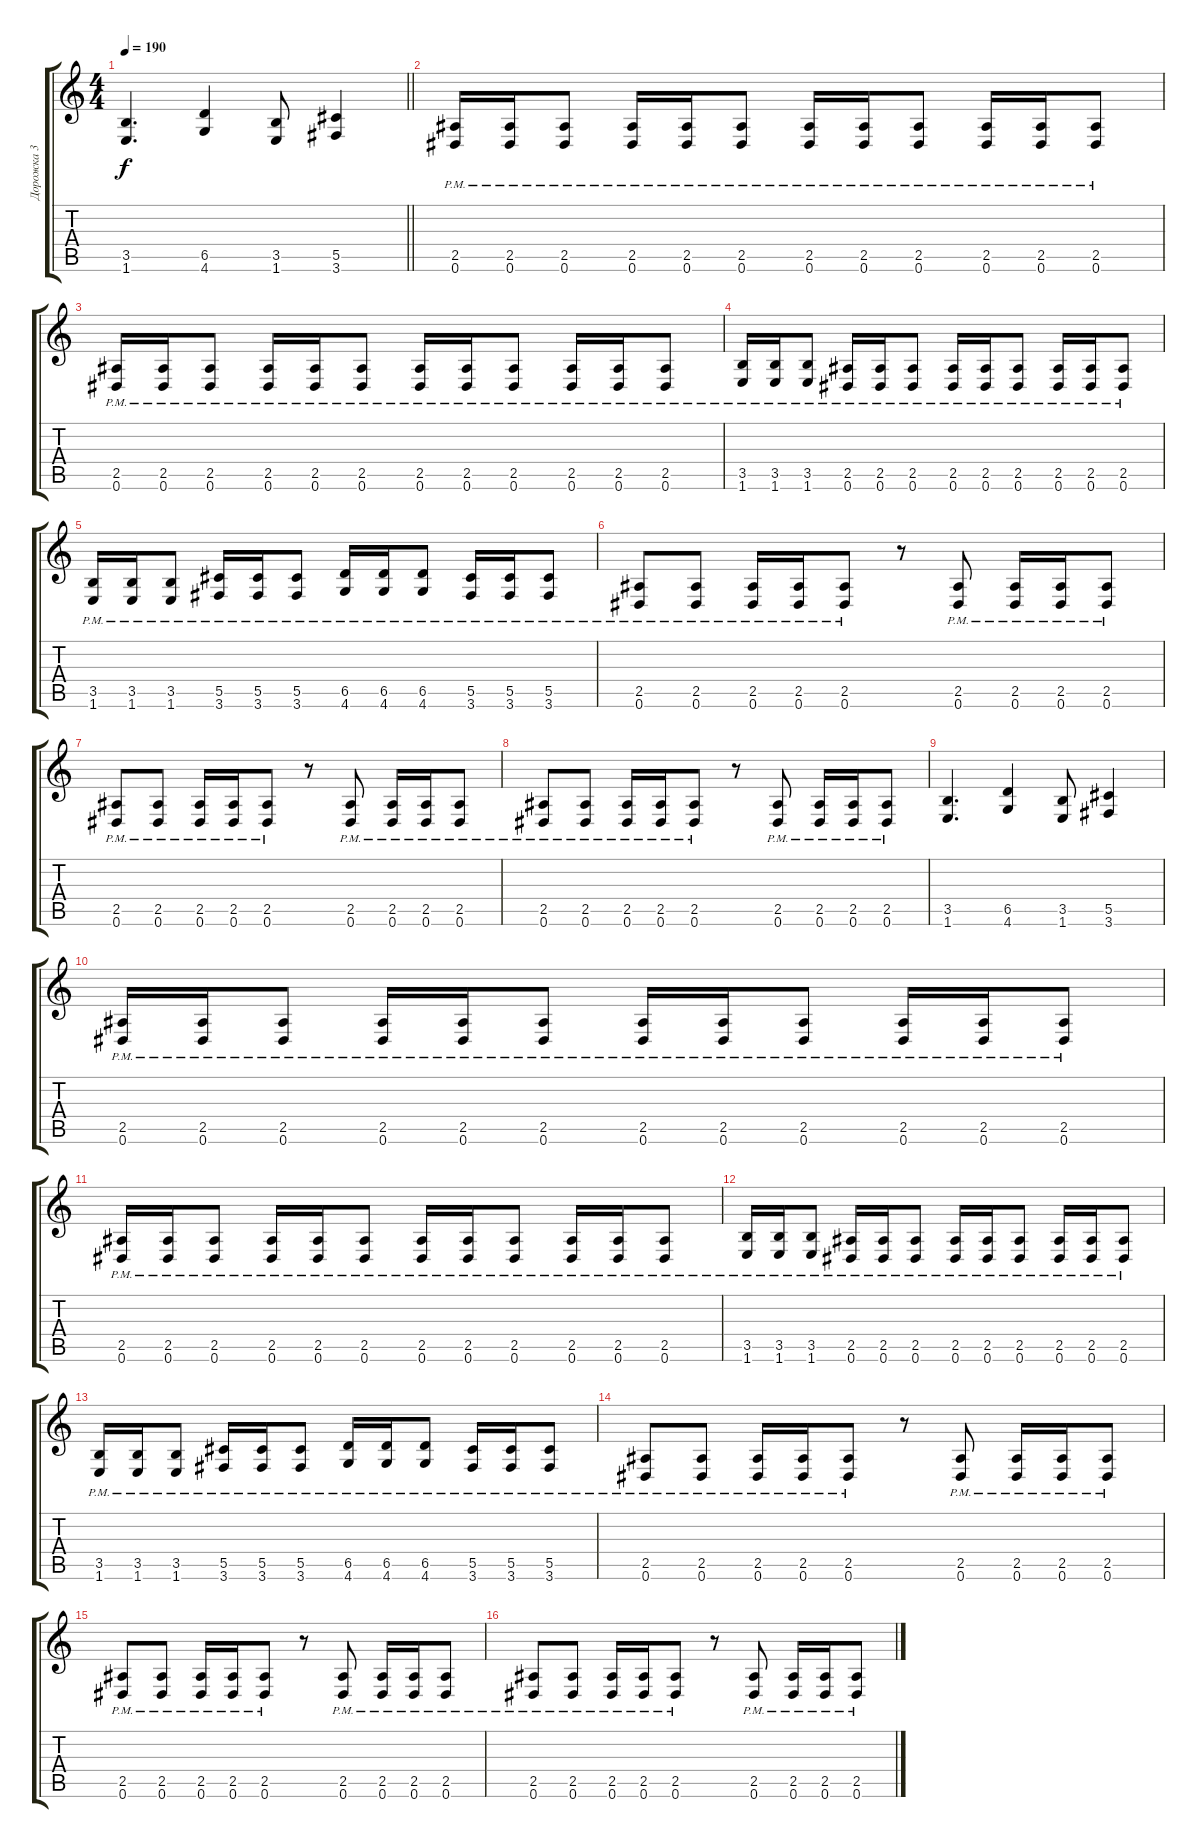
\track ("Дорожка 3" "Дорожка 3") {instrument distortionguitar}
\staff {score tabs}
\tuning (Eb4 Bb3 Gb3 Db3 Ab2 Eb2) {hide}
\ts (4 4)
\tempo 190
\clef g2
\barLineRight lightlight
\ks c
(3.5 1.6).4{d dy f} (6.5 4.6).4 (3.5 1.6).8 (5.5 3.6).4 |
\section ("" "")
(2.5{pm} 0.6{pm}).16 (2.5{pm} 0.6{pm}).16 (2.5{pm} 0.6{pm}).8 (2.5{pm} 0.6{pm}).16 (2.5{pm} 0.6{pm}).16 (2.5{pm} 0.6{pm}).8 (2.5{pm} 0.6{pm}).16 (2.5{pm} 0.6{pm}).16 (2.5{pm} 0.6{pm}).8 (2.5{pm} 0.6{pm}).16 (2.5{pm} 0.6{pm}).16 (2.5{pm} 0.6{pm}).8 |
(2.5{pm} 0.6{pm}).16 (2.5{pm} 0.6{pm}).16 (2.5{pm} 0.6{pm}).8 (2.5{pm} 0.6{pm}).16 (2.5{pm} 0.6{pm}).16 (2.5{pm} 0.6{pm}).8 (2.5{pm} 0.6{pm}).16 (2.5{pm} 0.6{pm}).16 (2.5{pm} 0.6{pm}).8 (2.5{pm} 0.6{pm}).16 (2.5{pm} 0.6{pm}).16 (2.5{pm} 0.6{pm}).8 |
(3.5{pm} 1.6{pm}).16 (3.5{pm} 1.6{pm}).16 (3.5{pm} 1.6{pm}).8 (2.5{pm} 0.6{pm}).16 (2.5{pm} 0.6{pm}).16 (2.5{pm} 0.6{pm}).8 (2.5{pm} 0.6{pm}).16 (2.5{pm} 0.6{pm}).16 (2.5{pm} 0.6{pm}).8 (2.5{pm} 0.6{pm}).16 (2.5{pm} 0.6{pm}).16 (2.5{pm} 0.6{pm}).8 |
(3.5{pm} 1.6{pm}).16 (3.5{pm} 1.6{pm}).16 (3.5{pm} 1.6{pm}).8 (5.5{pm} 3.6{pm}).16 (5.5{pm} 3.6{pm}).16 (5.5{pm} 3.6{pm}).8 (6.5{pm} 4.6{pm}).16 (6.5{pm} 4.6{pm}).16 (6.5{pm} 4.6{pm}).8 (5.5{pm} 3.6{pm}).16 (5.5{pm} 3.6{pm}).16 (5.5{pm} 3.6{pm}).8 |
(2.5{pm} 0.6{pm}).8 (2.5{pm} 0.6{pm}).8 (2.5{pm} 0.6{pm}).16 (2.5{pm} 0.6{pm}).16 (2.5{pm} 0.6{pm}).8 r.8 (2.5{pm} 0.6{pm}).8 (2.5{pm} 0.6{pm}).16 (2.5{pm} 0.6{pm}).16 (2.5{pm} 0.6{pm}).8 |
(2.5{pm} 0.6{pm}).8 (2.5{pm} 0.6{pm}).8 (2.5{pm} 0.6{pm}).16 (2.5{pm} 0.6{pm}).16 (2.5{pm} 0.6{pm}).8 r.8 (2.5{pm} 0.6{pm}).8 (2.5{pm} 0.6{pm}).16 (2.5{pm} 0.6{pm}).16 (2.5{pm} 0.6{pm}).8 |
(2.5{pm} 0.6{pm}).8 (2.5{pm} 0.6{pm}).8 (2.5{pm} 0.6{pm}).16 (2.5{pm} 0.6{pm}).16 (2.5{pm} 0.6{pm}).8 r.8 (2.5{pm} 0.6{pm}).8 (2.5{pm} 0.6{pm}).16 (2.5{pm} 0.6{pm}).16 (2.5{pm} 0.6{pm}).8 |
(3.5 1.6).4{d} (6.5 4.6).4 (3.5 1.6).8 (5.5 3.6).4 |
(2.5{pm} 0.6{pm}).16 (2.5{pm} 0.6{pm}).16 (2.5{pm} 0.6{pm}).8 (2.5{pm} 0.6{pm}).16 (2.5{pm} 0.6{pm}).16 (2.5{pm} 0.6{pm}).8 (2.5{pm} 0.6{pm}).16 (2.5{pm} 0.6{pm}).16 (2.5{pm} 0.6{pm}).8 (2.5{pm} 0.6{pm}).16 (2.5{pm} 0.6{pm}).16 (2.5{pm} 0.6{pm}).8 |
(2.5{pm} 0.6{pm}).16 (2.5{pm} 0.6{pm}).16 (2.5{pm} 0.6{pm}).8 (2.5{pm} 0.6{pm}).16 (2.5{pm} 0.6{pm}).16 (2.5{pm} 0.6{pm}).8 (2.5{pm} 0.6{pm}).16 (2.5{pm} 0.6{pm}).16 (2.5{pm} 0.6{pm}).8 (2.5{pm} 0.6{pm}).16 (2.5{pm} 0.6{pm}).16 (2.5{pm} 0.6{pm}).8 |
(3.5{pm} 1.6{pm}).16 (3.5{pm} 1.6{pm}).16 (3.5{pm} 1.6{pm}).8 (2.5{pm} 0.6{pm}).16 (2.5{pm} 0.6{pm}).16 (2.5{pm} 0.6{pm}).8 (2.5{pm} 0.6{pm}).16 (2.5{pm} 0.6{pm}).16 (2.5{pm} 0.6{pm}).8 (2.5{pm} 0.6{pm}).16 (2.5{pm} 0.6{pm}).16 (2.5{pm} 0.6{pm}).8 |
(3.5{pm} 1.6{pm}).16 (3.5{pm} 1.6{pm}).16 (3.5{pm} 1.6{pm}).8 (5.5{pm} 3.6{pm}).16 (5.5{pm} 3.6{pm}).16 (5.5{pm} 3.6{pm}).8 (6.5{pm} 4.6{pm}).16 (6.5{pm} 4.6{pm}).16 (6.5{pm} 4.6{pm}).8 (5.5{pm} 3.6{pm}).16 (5.5{pm} 3.6{pm}).16 (5.5{pm} 3.6{pm}).8 |
(2.5{pm} 0.6{pm}).8 (2.5{pm} 0.6{pm}).8 (2.5{pm} 0.6{pm}).16 (2.5{pm} 0.6{pm}).16 (2.5{pm} 0.6{pm}).8 r.8 (2.5{pm} 0.6{pm}).8 (2.5{pm} 0.6{pm}).16 (2.5{pm} 0.6{pm}).16 (2.5{pm} 0.6{pm}).8 |
(2.5{pm} 0.6{pm}).8 (2.5{pm} 0.6{pm}).8 (2.5{pm} 0.6{pm}).16 (2.5{pm} 0.6{pm}).16 (2.5{pm} 0.6{pm}).8 r.8 (2.5{pm} 0.6{pm}).8 (2.5{pm} 0.6{pm}).16 (2.5{pm} 0.6{pm}).16 (2.5{pm} 0.6{pm}).8 |
(2.5{pm} 0.6{pm}).8 (2.5{pm} 0.6{pm}).8 (2.5{pm} 0.6{pm}).16 (2.5{pm} 0.6{pm}).16 (2.5{pm} 0.6{pm}).8 r.8 (2.5{pm} 0.6{pm}).8 (2.5{pm} 0.6{pm}).16 (2.5{pm} 0.6{pm}).16 (2.5{pm} 0.6{pm}).8
